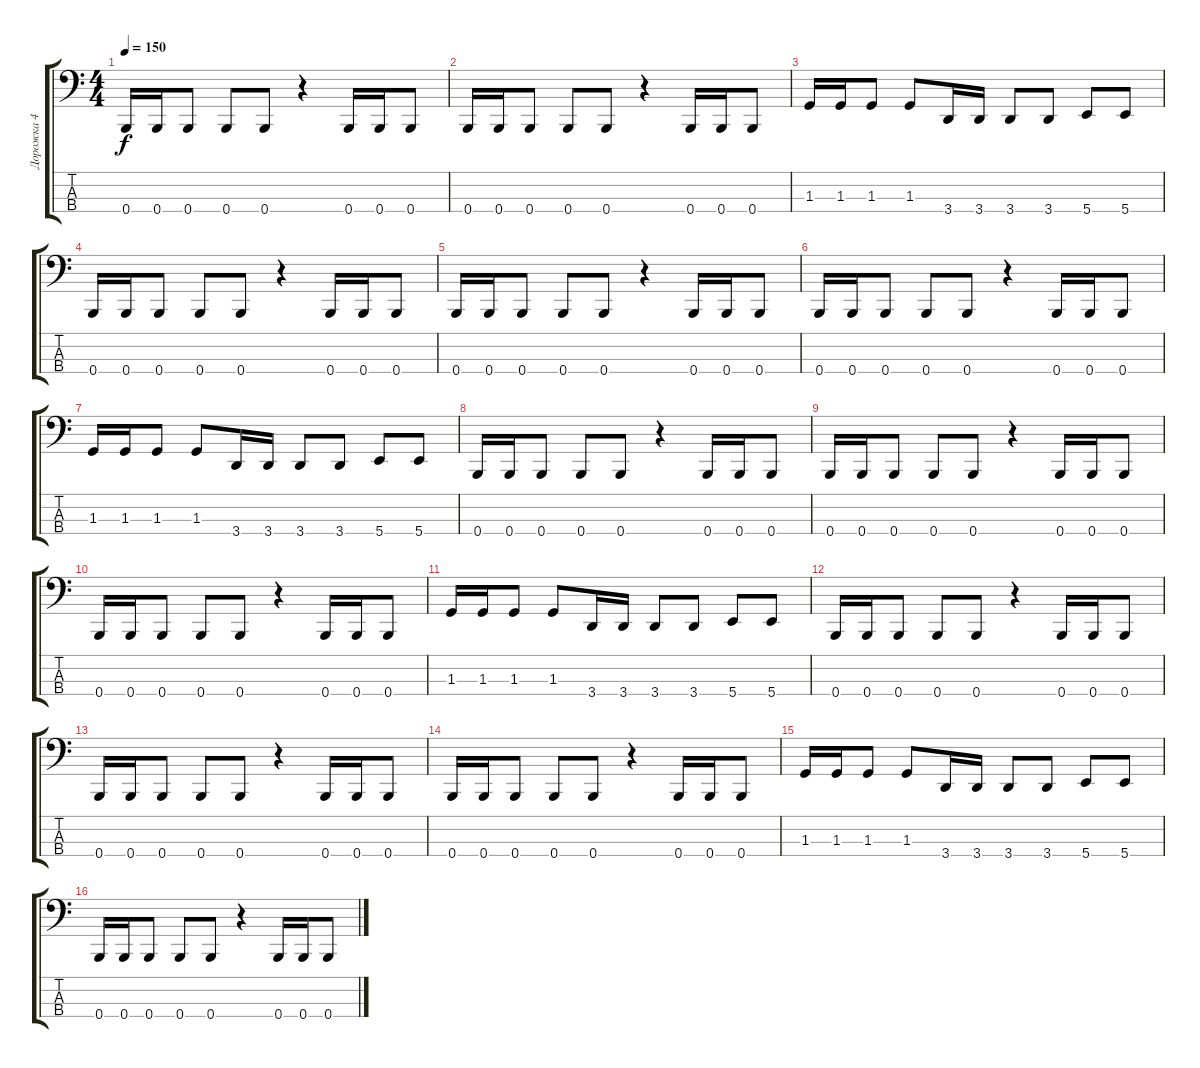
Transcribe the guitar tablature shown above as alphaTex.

\track ("Дорожка 4" "Дорожка 4") {instrument electricbassfinger}
\staff {score tabs}
\tuning (E2 B1 Gb1 B0) {hide}
\ts (4 4)
\tempo 150
\clef f4
\ks c
0.4.16{dy f} 0.4.16 0.4.8 0.4.8 0.4.8 r.4 0.4.16 0.4.16 0.4.8 |
0.4.16 0.4.16 0.4.8 0.4.8 0.4.8 r.4 0.4.16 0.4.16 0.4.8 |
1.3.16 1.3.16 1.3.8 1.3.8 3.4.16 3.4.16 3.4.8 3.4.8 5.4.8 5.4.8 |
0.4.16 0.4.16 0.4.8 0.4.8 0.4.8 r.4 0.4.16 0.4.16 0.4.8 |
0.4.16 0.4.16 0.4.8 0.4.8 0.4.8 r.4 0.4.16 0.4.16 0.4.8 |
0.4.16 0.4.16 0.4.8 0.4.8 0.4.8 r.4 0.4.16 0.4.16 0.4.8 |
1.3.16 1.3.16 1.3.8 1.3.8 3.4.16 3.4.16 3.4.8 3.4.8 5.4.8 5.4.8 |
0.4.16 0.4.16 0.4.8 0.4.8 0.4.8 r.4 0.4.16 0.4.16 0.4.8 |
0.4.16 0.4.16 0.4.8 0.4.8 0.4.8 r.4 0.4.16 0.4.16 0.4.8 |
0.4.16 0.4.16 0.4.8 0.4.8 0.4.8 r.4 0.4.16 0.4.16 0.4.8 |
1.3.16 1.3.16 1.3.8 1.3.8 3.4.16 3.4.16 3.4.8 3.4.8 5.4.8 5.4.8 |
0.4.16 0.4.16 0.4.8 0.4.8 0.4.8 r.4 0.4.16 0.4.16 0.4.8 |
0.4.16 0.4.16 0.4.8 0.4.8 0.4.8 r.4 0.4.16 0.4.16 0.4.8 |
0.4.16 0.4.16 0.4.8 0.4.8 0.4.8 r.4 0.4.16 0.4.16 0.4.8 |
1.3.16 1.3.16 1.3.8 1.3.8 3.4.16 3.4.16 3.4.8 3.4.8 5.4.8 5.4.8 |
0.4.16 0.4.16 0.4.8 0.4.8 0.4.8 r.4 0.4.16 0.4.16 0.4.8
